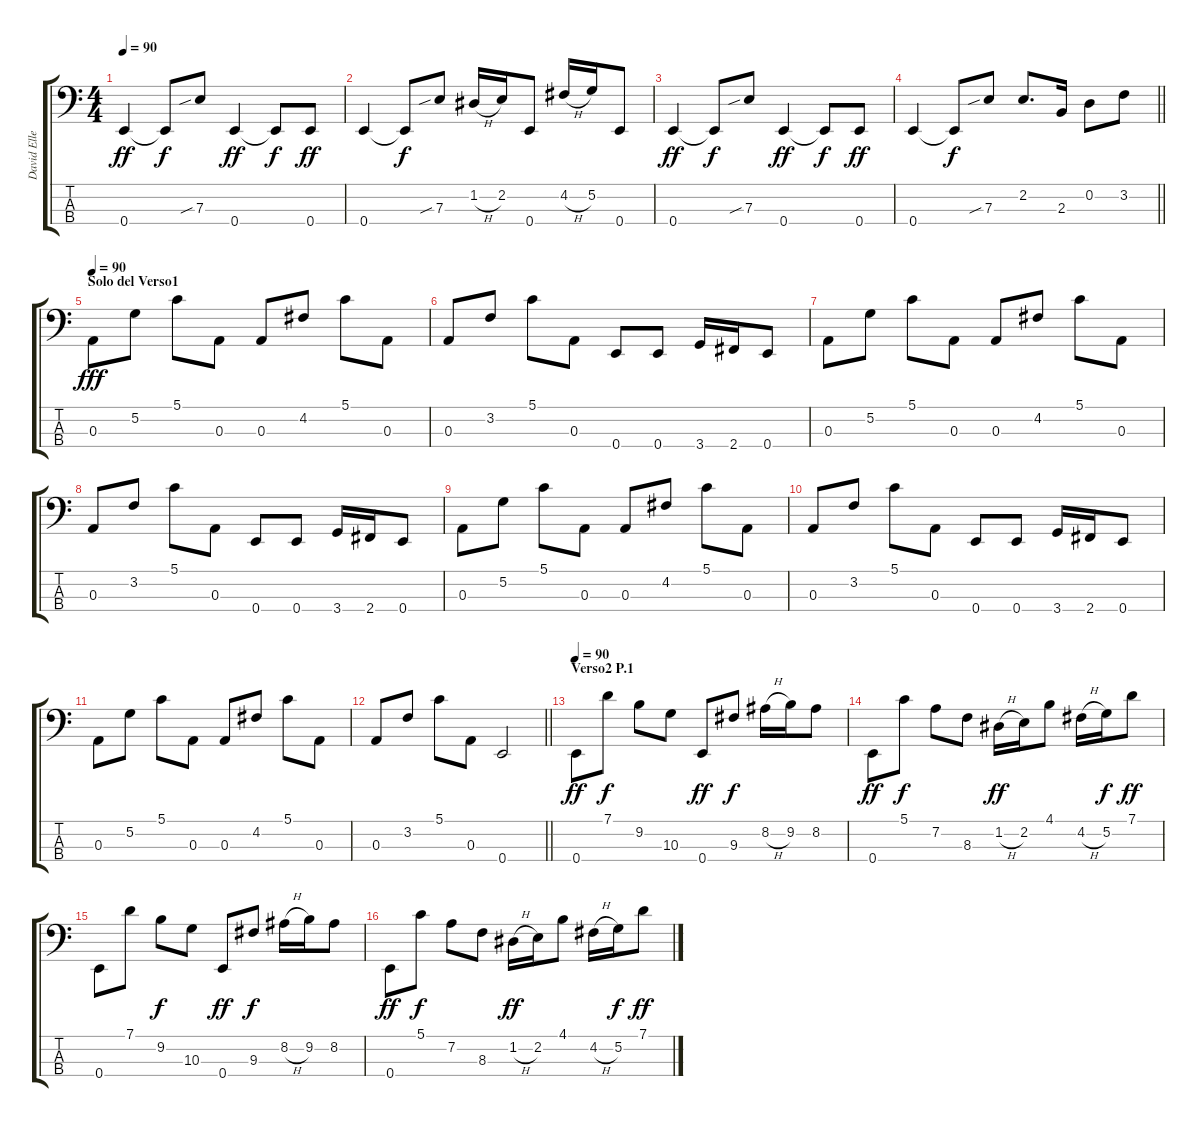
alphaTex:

\track ("David Ellefson" "David Elle") {instrument electricbasspick}
\staff {score tabs}
\tuning (G2 D2 A1 E1) {hide}
\ts (4 4)
\tempo 90
\clef f4
\ks c
0.4.4{dy ff} 0.4{t}.8{dy f} 7.3{sib}.8 0.4.4{dy ff} 0.4{t}.8{dy f} 0.4.8{dy ff} |
0.4.4 0.4{t}.8{dy f} 7.3{sib}.8 1.2{h}.16 2.2.16 0.4.8 4.2{h}.16 5.2.16 0.4.8 |
0.4.4{dy ff} 0.4{t}.8{dy f} 7.3{sib}.8 0.4.4{dy ff} 0.4{t}.8{dy f} 0.4.8{dy ff} |
\barLineRight lightlight
0.4.4 0.4{t}.8{dy f} 7.3{sib}.8 2.2.8{d} 2.3.16 0.2.8 3.2.8 |
\section ("" "Solo del Verso1")
\tempo 90
0.3.8{dy fff} 5.2.8 5.1.8 0.3.8 0.3.8 4.2.8 5.1.8 0.3.8 |
0.3.8 3.2.8 5.1.8 0.3.8 0.4.8 0.4.8 3.4.16 2.4.16 0.4.8 |
0.3.8 5.2.8 5.1.8 0.3.8 0.3.8 4.2.8 5.1.8 0.3.8 |
0.3.8 3.2.8 5.1.8 0.3.8 0.4.8 0.4.8 3.4.16 2.4.16 0.4.8 |
0.3.8 5.2.8 5.1.8 0.3.8 0.3.8 4.2.8 5.1.8 0.3.8 |
0.3.8 3.2.8 5.1.8 0.3.8 0.4.8 0.4.8 3.4.16 2.4.16 0.4.8 |
0.3.8 5.2.8 5.1.8 0.3.8 0.3.8 4.2.8 5.1.8 0.3.8 |
\barLineRight lightlight
0.3.8 3.2.8 5.1.8 0.3.8 0.4.2 |
\section ("" "Verso2 P.1")
\tempo 90
0.4.8{dy ff} 7.1.8{dy f} 9.2.8 10.3.8 0.4.8{dy ff} 9.3.8{dy f} 8.2{h}.16 9.2.16 8.2.8 |
0.4.8{dy ff} 5.1.8{dy f} 7.2.8 8.3.8 1.2{h}.16{dy ff} 2.2.16 4.1.8 4.2{h}.16 5.2.16{dy f} 7.1.8{dy ff} |
0.4.8 7.1.8 9.2.8{dy f} 10.3.8 0.4.8{dy ff} 9.3.8{dy f} 8.2{h}.16 9.2.16 8.2.8 |
0.4.8{dy ff} 5.1.8{dy f} 7.2.8 8.3.8 1.2{h}.16{dy ff} 2.2.16 4.1.8 4.2{h}.16 5.2.16{dy f} 7.1.8{dy ff}
